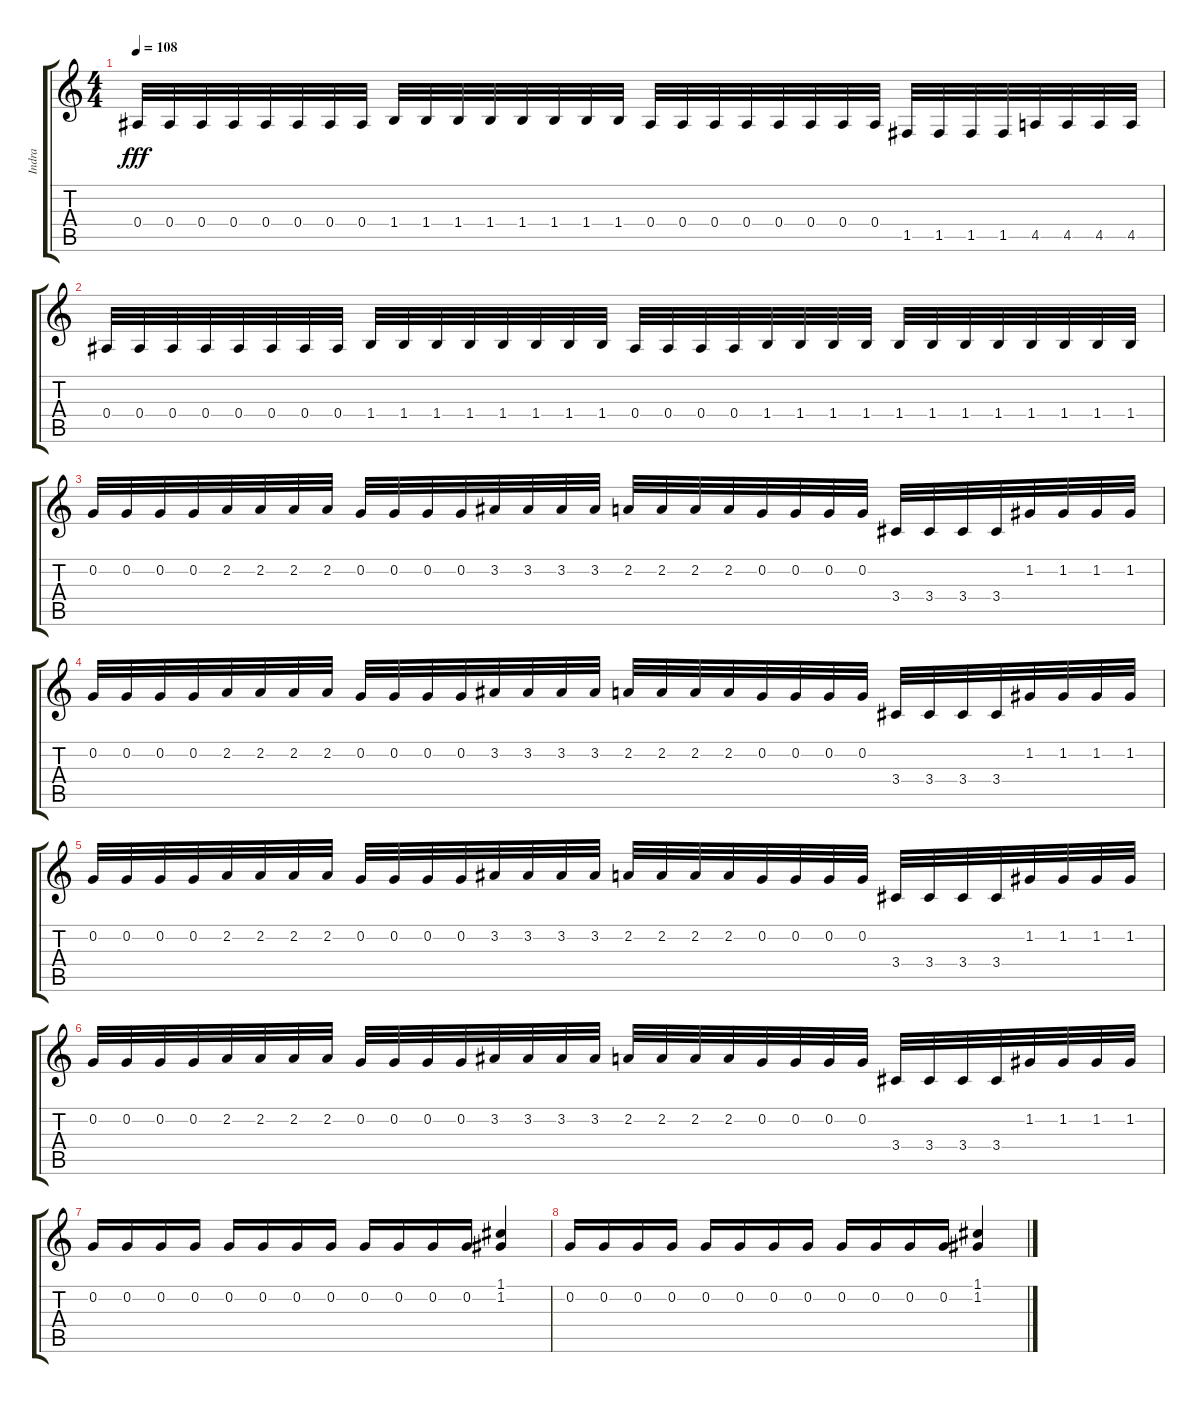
\track ("Indra" "Indra") {instrument overdrivenguitar}
\staff {score tabs}
\tuning (C4 G3 Eb3 Bb2 F2 C2) {hide}
\ts (4 4)
\tempo 108
\clef g2
\ks c
0.4.32{dy fff} 0.4.32 0.4.32 0.4.32 0.4.32 0.4.32 0.4.32 0.4.32 1.4.32 1.4.32 1.4.32 1.4.32 1.4.32 1.4.32 1.4.32 1.4.32 0.4.32 0.4.32 0.4.32 0.4.32 0.4.32 0.4.32 0.4.32 0.4.32 1.5.32 1.5.32 1.5.32 1.5.32 4.5.32 4.5.32 4.5.32 4.5.32 |
0.4.32 0.4.32 0.4.32 0.4.32 0.4.32 0.4.32 0.4.32 0.4.32 1.4.32 1.4.32 1.4.32 1.4.32 1.4.32 1.4.32 1.4.32 1.4.32 0.4.32 0.4.32 0.4.32 0.4.32 1.4.32 1.4.32 1.4.32 1.4.32 1.4.32 1.4.32 1.4.32 1.4.32 1.4.32 1.4.32 1.4.32 1.4.32 |
0.2.32 0.2.32 0.2.32 0.2.32 2.2.32 2.2.32 2.2.32 2.2.32 0.2.32 0.2.32 0.2.32 0.2.32 3.2.32 3.2.32 3.2.32 3.2.32 2.2.32 2.2.32 2.2.32 2.2.32 0.2.32 0.2.32 0.2.32 0.2.32 3.4.32 3.4.32 3.4.32 3.4.32 1.2.32 1.2.32 1.2.32 1.2.32 |
0.2.32 0.2.32 0.2.32 0.2.32 2.2.32 2.2.32 2.2.32 2.2.32 0.2.32 0.2.32 0.2.32 0.2.32 3.2.32 3.2.32 3.2.32 3.2.32 2.2.32 2.2.32 2.2.32 2.2.32 0.2.32 0.2.32 0.2.32 0.2.32 3.4.32 3.4.32 3.4.32 3.4.32 1.2.32 1.2.32 1.2.32 1.2.32 |
0.2.32 0.2.32 0.2.32 0.2.32 2.2.32 2.2.32 2.2.32 2.2.32 0.2.32 0.2.32 0.2.32 0.2.32 3.2.32 3.2.32 3.2.32 3.2.32 2.2.32 2.2.32 2.2.32 2.2.32 0.2.32 0.2.32 0.2.32 0.2.32 3.4.32 3.4.32 3.4.32 3.4.32 1.2.32 1.2.32 1.2.32 1.2.32 |
0.2.32 0.2.32 0.2.32 0.2.32 2.2.32 2.2.32 2.2.32 2.2.32 0.2.32 0.2.32 0.2.32 0.2.32 3.2.32 3.2.32 3.2.32 3.2.32 2.2.32 2.2.32 2.2.32 2.2.32 0.2.32 0.2.32 0.2.32 0.2.32 3.4.32 3.4.32 3.4.32 3.4.32 1.2.32 1.2.32 1.2.32 1.2.32 |
0.2.16 0.2.16 0.2.16 0.2.16 0.2.16 0.2.16 0.2.16 0.2.16 0.2.16 0.2.16 0.2.16 0.2.16 (1.1 1.2).4 |
0.2.16 0.2.16 0.2.16 0.2.16 0.2.16 0.2.16 0.2.16 0.2.16 0.2.16 0.2.16 0.2.16 0.2.16 (1.1 1.2).4
